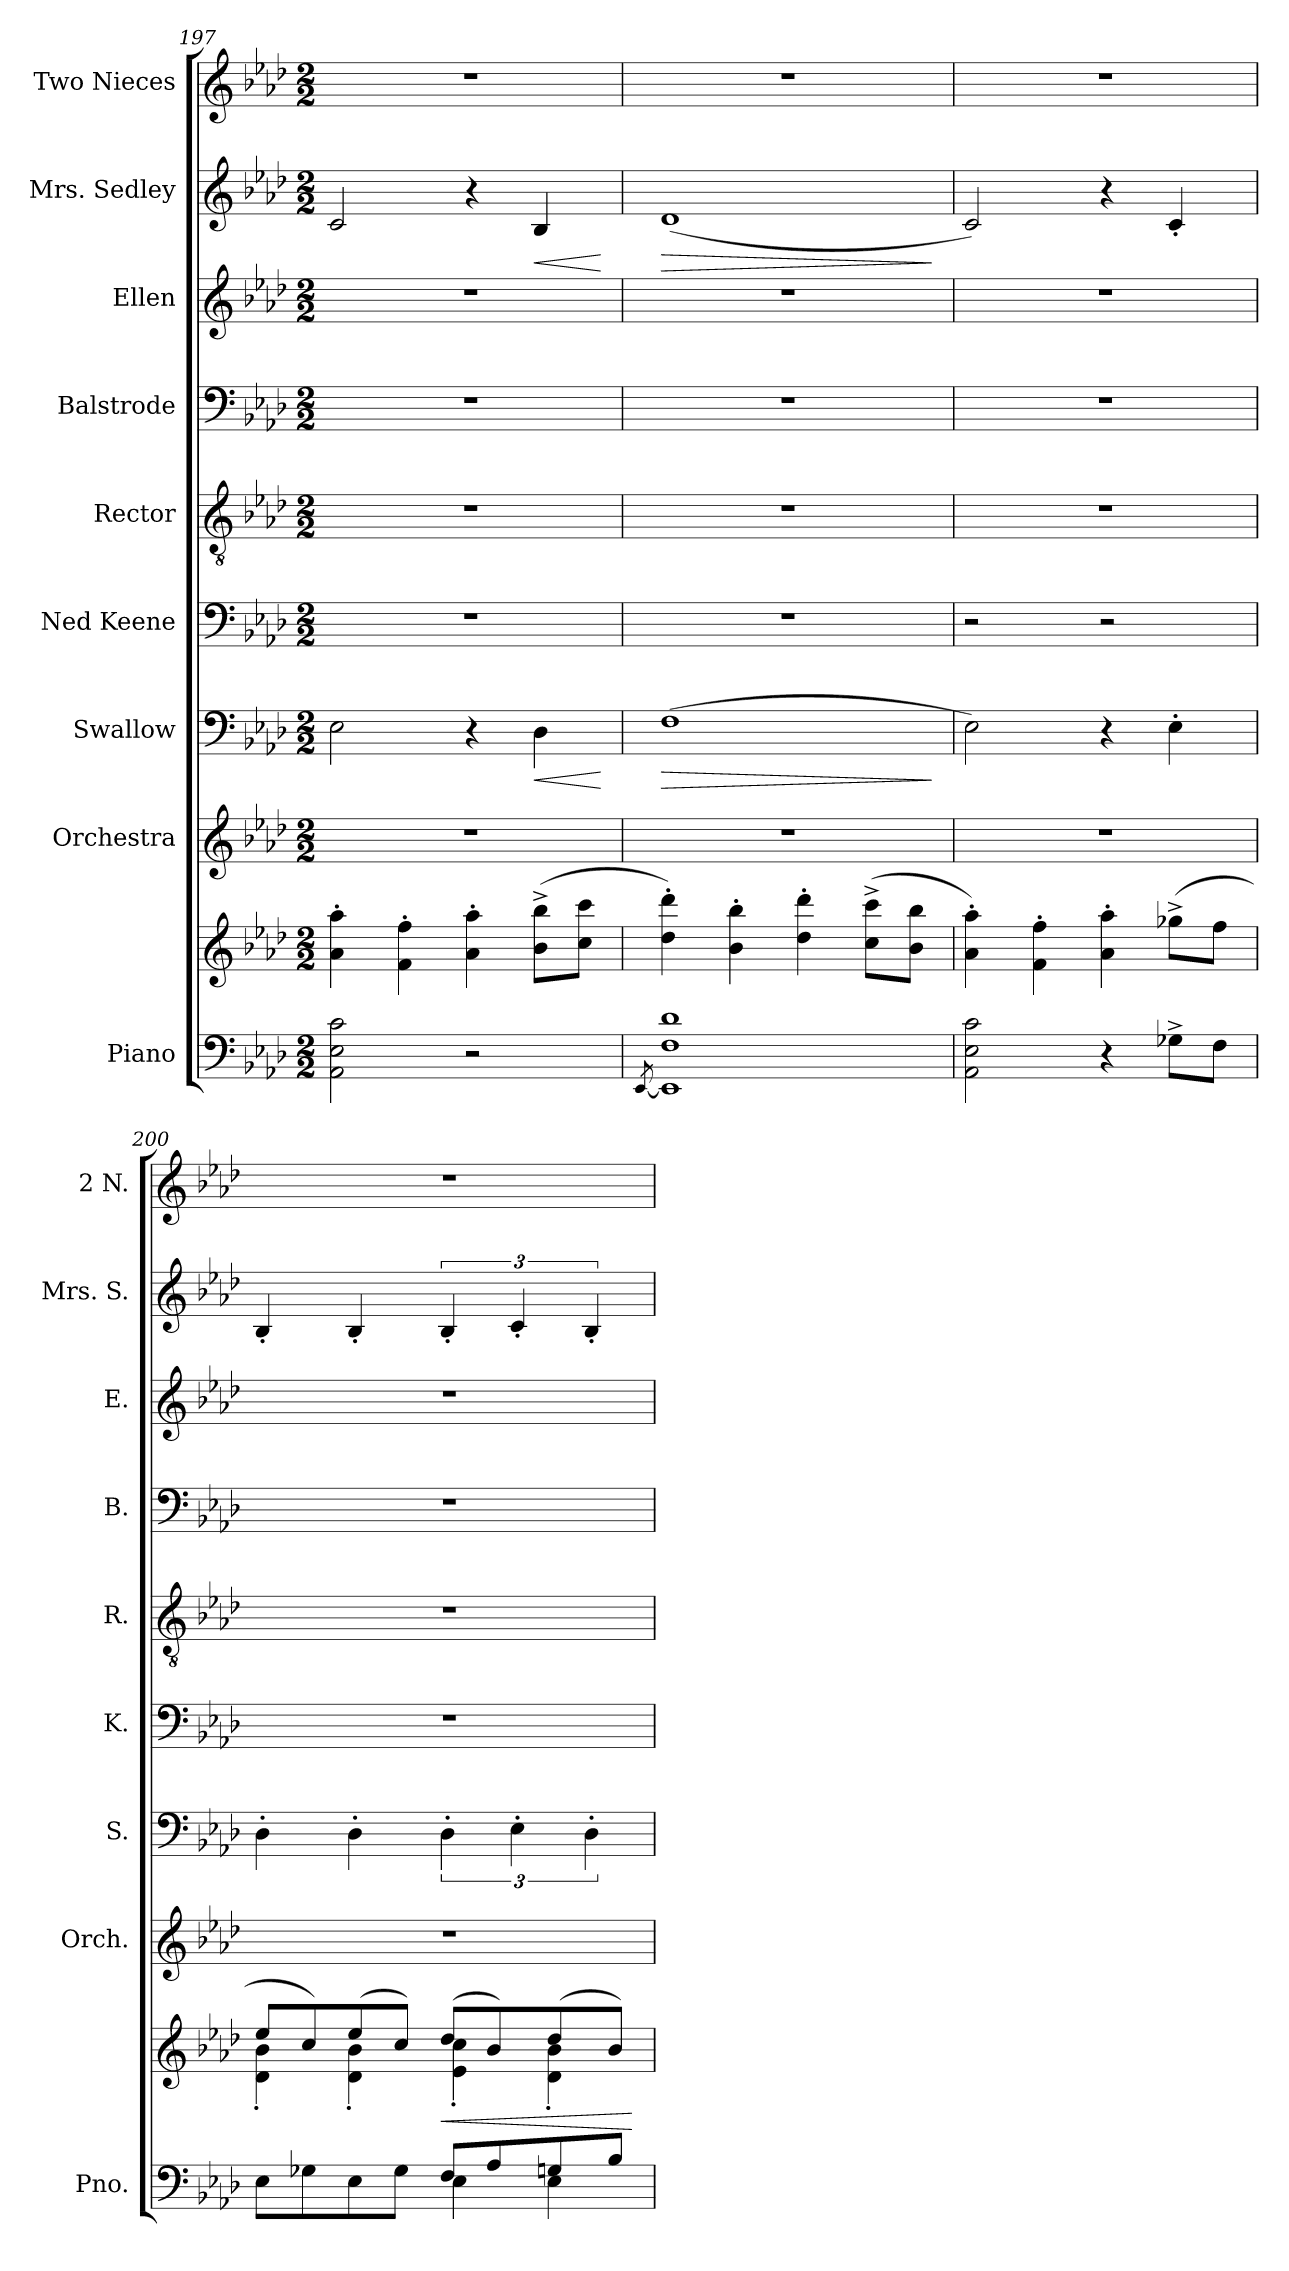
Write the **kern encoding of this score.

**kern	**kern	**dynam	**kern	**kern	**dynam	**kern	**kern	**kern	**kern	**kern	**dynam	**kern
*part9	*part9	*part9	*part8	*part7	*part7	*part6	*part5	*part4	*part3	*part2	*part2	*part1
*staff10	*staff9	*staff9/10	*staff8	*staff7	*staff7	*staff6	*staff5	*staff4	*staff3	*staff2	*staff2	*staff1
*I"Piano	*	*	*I"Orchestra	*I"Swallow	*	*I"Ned Keene	*I"Rector	*I"Balstrode	*I"Ellen	*I"Mrs. Sedley	*	*I"Two Nieces
*I'Pno.	*	*	*I'Orch.	*I'S.	*	*I'K.	*I'R.	*I'B.	*I'E.	*I'Mrs. S.	*	*I'2 N.
*clefF4	*clefG2	*	*clefG2	*clefF4	*	*clefF4	*clefGv2	*clefF4	*clefG2	*clefG2	*	*clefG2
*k[b-e-a-d-]	*k[b-e-a-d-]	*	*k[b-e-a-d-]	*k[b-e-a-d-]	*	*k[b-e-a-d-]	*k[b-e-a-d-]	*k[b-e-a-d-]	*k[b-e-a-d-]	*k[b-e-a-d-]	*	*k[b-e-a-d-]
*M2/2	*M2/2	*	*M2/2	*M2/2	*	*M2/2	*M2/2	*M2/2	*M2/2	*M2/2	*	*M2/2
=197	=197	=197	=197	=197	=197	=197	=197	=197	=197	=197	=197	=197
2AA-\ 2E-\ 2c\	4a-\' 4aa-\'	.	1r	2E-\	.	1r	1r	1r	1r	2c/	.	1r
.	4f\' 4ff\'	.	.	.	.	.	.	.	.	.	.	.
2r	4a-\' 4aa-\'	.	.	4r	.	.	.	.	.	4r	.	.
!	!	!	!	!	!LO:HP:b	!	!	!	!	!	!LO:HP:b	!
.	(>8b-\^ 8bb-\^L	.	.	4D-\	<	.	.	.	.	4B-/	<	.
.	8cc\ 8ccc\J	.	.	.	.	.	.	.	.	.	.	.
.	.	.	.	.	[	.	.	.	.	.	[	.
=198	=198	=198	=198	=198	=198	=198	=198	=198	=198	=198	=198	=198
[8qEE-/	.	.	.	.	.	.	.	.	.	.	.	.
!	!	!	!	!	!LO:HP:b	!	!	!	!	!	!LO:HP:b	!
1EE-] 1F 1d-	4dd-\' 4ddd-\')	.	1r	(>1F	>	1r	1r	1r	1r	(<1d-	>	1r
.	4b-\' 4bb-\'	.	.	.	.	.	.	.	.	.	.	.
.	4dd-\' 4ddd-\'	.	.	.	.	.	.	.	.	.	.	.
.	(>8cc\^ 8ccc\^L	.	.	.	.	.	.	.	.	.	.	.
.	8b-\ 8bb-\J	.	.	.	.	.	.	.	.	.	.	.
.	.	.	.	.	]	.	.	.	.	.	]	.
!!LO:PB:g=z
=199	=199	=199	=199	=199	=199	=199	=199	=199	=199	=199	=199	=199
2AA-\ 2E-\ 2c\	4a-\' 4aa-\')	.	1r	2E-\)	.	2r	1r	1r	1r	2c/)	.	1r
.	4f\' 4ff\'	.	.	.	.	.	.	.	.	.	.	.
4r	4a-\' 4aa-\'	.	.	4r	.	2r	.	.	.	4r	.	.
8G-X^\L	(>8gg-X^\L	.	.	4E-'\	.	.	.	.	.	4c'/	.	.
8F\J	8ff\J	.	.	.	.	.	.	.	.	.	.	.
=200	=200	=200	=200	=200	=200	=200	=200	=200	=200	=200	=200	=200
*^	*^	*	*	*	*	*	*	*	*	*	*	*
8E-\L	2ryy	8ee-/L	4d-\' 4b-\'	.	1r	4D-'\	.	1r	1r	1r	1r	4B-'/	.	1r
8G-X\	.	8cc/)	.	.	.	.	.	.	.	.	.	.	.	.
8E-\	.	(>8ee-/	4d-\' 4b-\'	.	.	4D-'\	.	.	.	.	.	4B-'/	.	.
8G-\J	.	8cc/J)	.	.	.	.	.	.	.	.	.	.	.	.
!	!	!	!	!LO:HP:b	!	!	!	!	!	!	!	!	!	!
8F/L	4E-\	(>8dd-/L	4e-\' 4cc\'	<	.	6D-'\	.	.	.	.	.	6B-'/	.	.
8A-/	.	8b-/)	.	.	.	.	.	.	.	.	.	.	.	.
.	.	.	.	.	.	6E-'\	.	.	.	.	.	6c'/	.	.
8Gn/	4E-\	(>8dd-/	4d-\' 4b-\'	.	.	.	.	.	.	.	.	.	.	.
.	.	.	.	.	.	6D-'\	.	.	.	.	.	6B-'/	.	.
8B-/J	.	8b-/J)	.	.	.	.	.	.	.	.	.	.	.	.
*v	*v	*	*	*	*	*	*	*	*	*	*	*	*	*
*	*v	*v	*	*	*	*	*	*	*	*	*	*	*
.	.	[	.	.	.	.	.	.	.	.	.	.
=	=	=	=	=	=	=	=	=	=	=	=	=
*-	*-	*-	*-	*-	*-	*-	*-	*-	*-	*-	*-	*-
